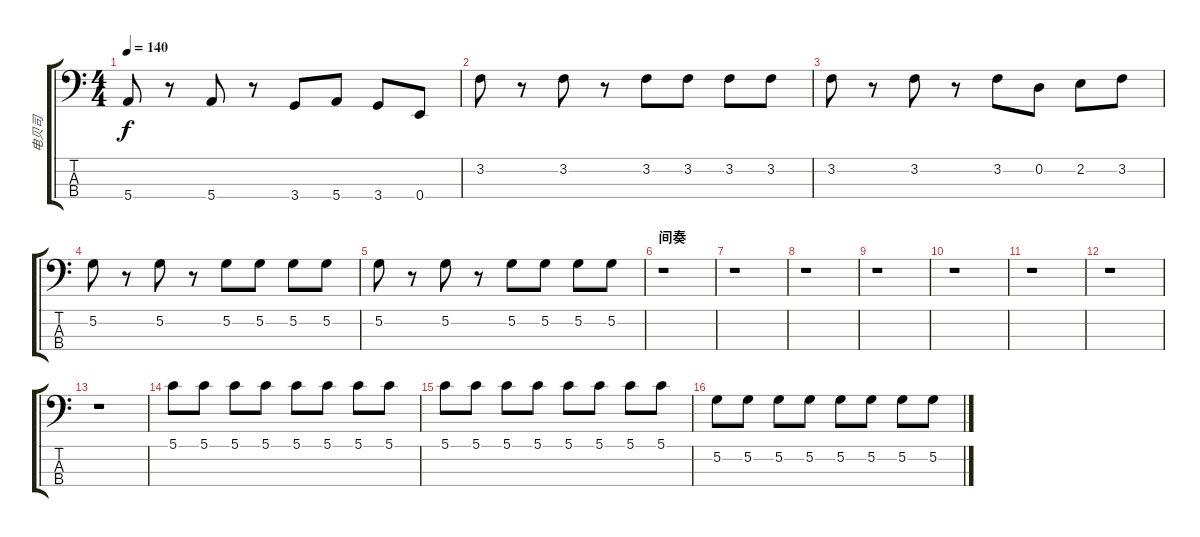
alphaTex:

\track ("电贝司" "电贝司") {instrument electricbassfinger}
\staff {score tabs}
\tuning (G2 D2 A1 E1) {hide}
\ts (4 4)
\tempo 140
\clef f4
\ks c
5.4.8{dy f} r.8 5.4.8 r.8 3.4.8 5.4.8 3.4.8 0.4.8 |
3.2.8 r.8 3.2.8 r.8 3.2.8 3.2.8 3.2.8 3.2.8 |
3.2.8 r.8 3.2.8 r.8 3.2.8 0.2.8 2.2.8 3.2.8 |
5.2.8 r.8 5.2.8 r.8 5.2.8 5.2.8 5.2.8 5.2.8 |
5.2.8 r.8 5.2.8 r.8 5.2.8 5.2.8 5.2.8 5.2.8 |
\section ("" "间奏")
r.1 |
r.1 |
r.1 |
r.1 |
r.1 |
r.1 |
r.1 |
r.1 |
5.1.8 5.1.8 5.1.8 5.1.8 5.1.8 5.1.8 5.1.8 5.1.8 |
5.1.8 5.1.8 5.1.8 5.1.8 5.1.8 5.1.8 5.1.8 5.1.8 |
5.2.8 5.2.8 5.2.8 5.2.8 5.2.8 5.2.8 5.2.8 5.2.8
